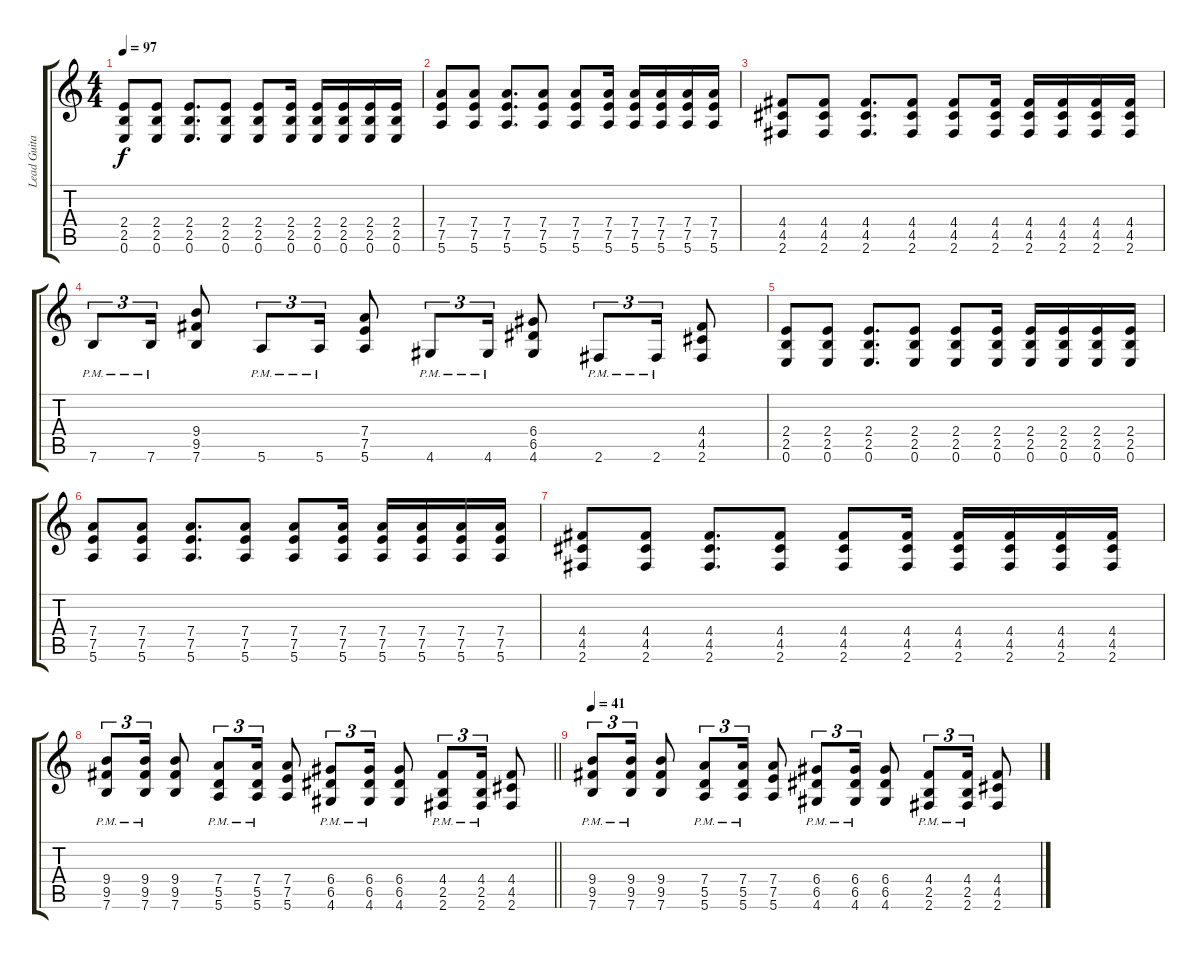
\track ("Lead Guitar" "Lead Guita") {instrument electricguitarjazz}
\staff {score tabs}
\tuning (E4 B3 G3 D3 A2 E2) {hide}
\ts (4 4)
\tempo 97
\clef g2
\ks c
(2.4 2.5 0.6).8{dy f} (2.4 2.5 0.6).8 (2.4 2.5 0.6).8{d} (2.4 2.5 0.6).8 (2.4 2.5 0.6).8 (2.4 2.5 0.6).16 (2.4 2.5 0.6).16 (2.4 2.5 0.6).16 (2.4 2.5 0.6).16 (2.4 2.5 0.6).16 |
(7.4 7.5 5.6).8 (7.4 7.5 5.6).8 (7.4 7.5 5.6).8{d} (7.4 7.5 5.6).8 (7.4 7.5 5.6).8 (7.4 7.5 5.6).16 (7.4 7.5 5.6).16 (7.4 7.5 5.6).16 (7.4 7.5 5.6).16 (7.4 7.5 5.6).16 |
(4.4 4.5 2.6).8 (4.4 4.5 2.6).8 (4.4 4.5 2.6).8{d} (4.4 4.5 2.6).8 (4.4 4.5 2.6).8 (4.4 4.5 2.6).16 (4.4 4.5 2.6).16 (4.4 4.5 2.6).16 (4.4 4.5 2.6).16 (4.4 4.5 2.6).16 |
7.6{pm}.8{tu (3 2)} 7.6{pm}.16{tu (3 2)} (9.4 9.5 7.6).8 5.6{pm}.8{tu (3 2)} 5.6{pm}.16{tu (3 2)} (7.4 7.5 5.6).8 4.6{pm}.8{tu (3 2)} 4.6{pm}.16{tu (3 2)} (6.4 6.5 4.6).8 2.6{pm}.8{tu (3 2)} 2.6{pm}.16{tu (3 2)} (4.4 4.5 2.6).8 |
(2.4 2.5 0.6).8 (2.4 2.5 0.6).8 (2.4 2.5 0.6).8{d} (2.4 2.5 0.6).8 (2.4 2.5 0.6).8 (2.4 2.5 0.6).16 (2.4 2.5 0.6).16 (2.4 2.5 0.6).16 (2.4 2.5 0.6).16 (2.4 2.5 0.6).16 |
(7.4 7.5 5.6).8 (7.4 7.5 5.6).8 (7.4 7.5 5.6).8{d} (7.4 7.5 5.6).8 (7.4 7.5 5.6).8 (7.4 7.5 5.6).16 (7.4 7.5 5.6).16 (7.4 7.5 5.6).16 (7.4 7.5 5.6).16 (7.4 7.5 5.6).16 |
(4.4 4.5 2.6).8 (4.4 4.5 2.6).8 (4.4 4.5 2.6).8{d} (4.4 4.5 2.6).8 (4.4 4.5 2.6).8 (4.4 4.5 2.6).16 (4.4 4.5 2.6).16 (4.4 4.5 2.6).16 (4.4 4.5 2.6).16 (4.4 4.5 2.6).16 |
\barLineRight lightlight
(9.4 9.5 7.6{pm}).8{tu (3 2)} (9.4 9.5 7.6{pm}).16{tu (3 2)} (9.4 9.5 7.6).8 (7.4 5.5 5.6{pm}).8{tu (3 2)} (7.4 5.5 5.6{pm}).16{tu (3 2)} (7.4 7.5 5.6).8 (6.4 6.5 4.6{pm}).8{tu (3 2)} (6.4 6.5 4.6{pm}).16{tu (3 2)} (6.4 6.5 4.6).8 (4.4 2.5 2.6{pm}).8{tu (3 2)} (4.4 2.5 2.6{pm}).16{tu (3 2)} (4.4 4.5 2.6).8 |
\tempo 41
(9.4 9.5 7.6{pm}).8{tu (3 2)} (9.4 9.5 7.6{pm}).16{tu (3 2)} (9.4 9.5 7.6).8 (7.4 5.5 5.6{pm}).8{tu (3 2)} (7.4 5.5 5.6{pm}).16{tu (3 2)} (7.4 7.5 5.6).8 (6.4 6.5 4.6{pm}).8{tu (3 2)} (6.4 6.5 4.6{pm}).16{tu (3 2)} (6.4 6.5 4.6).8 (4.4 2.5 2.6{pm}).8{tu (3 2)} (4.4 2.5 2.6{pm}).16{tu (3 2)} (4.4 4.5 2.6).8
